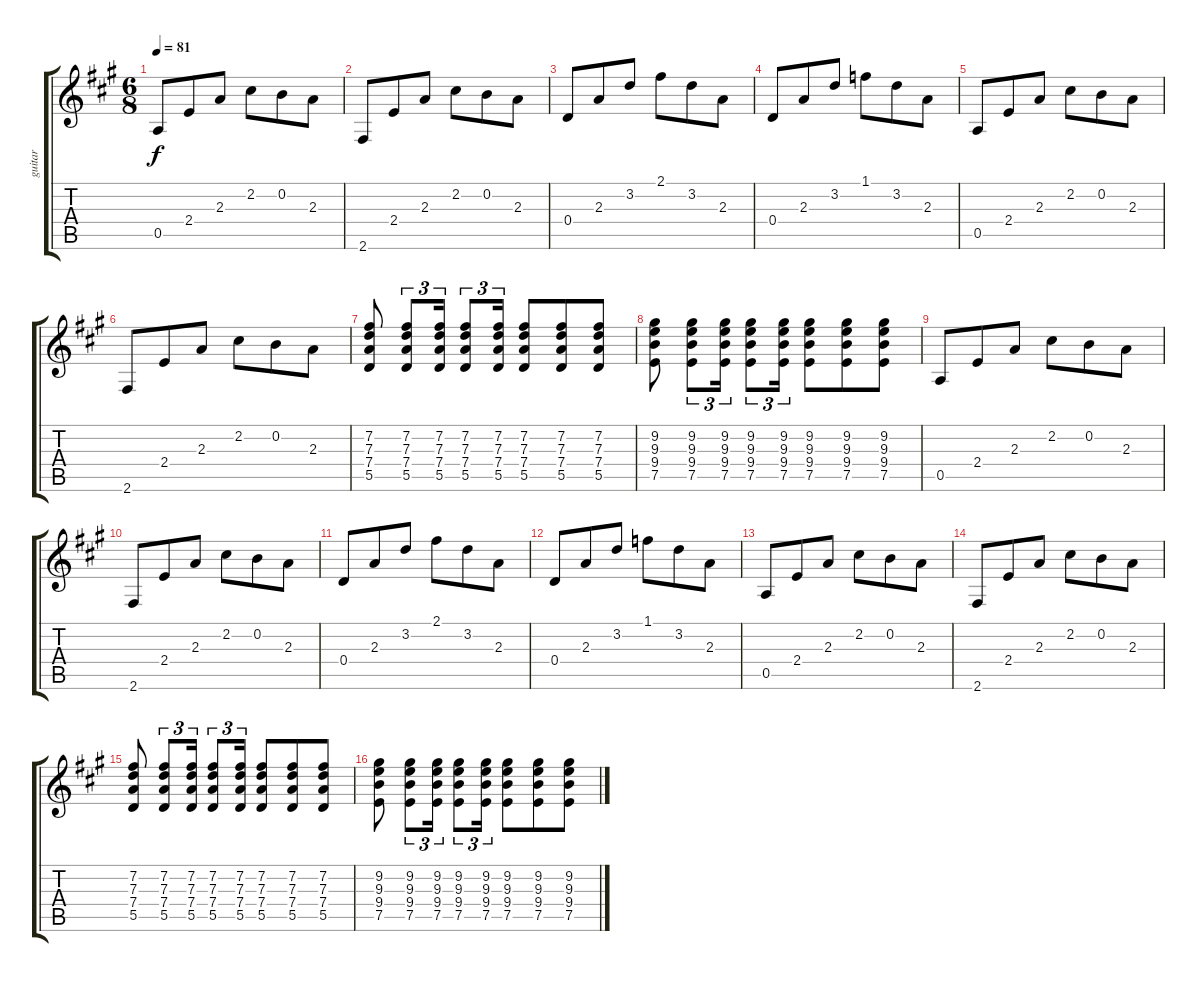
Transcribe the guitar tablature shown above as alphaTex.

\track ("guitar" "guitar") {instrument electricguitarclean}
\staff {score tabs}
\tuning (E4 B3 G3 D3 A2 E2) {hide}
\ts (6 8)
\tempo 81
\clef g2
\ks a
0.5.8{dy f} 2.4.8 2.3.8 2.2.8 0.2.8 2.3.8 |
2.6.8 2.4.8 2.3.8 2.2.8 0.2.8 2.3.8 |
0.4.8 2.3.8 3.2.8 2.1.8 3.2.8 2.3.8 |
0.4.8 2.3.8 3.2.8 1.1.8 3.2.8 2.3.8 |
0.5.8 2.4.8 2.3.8 2.2.8 0.2.8 2.3.8 |
2.6.8 2.4.8 2.3.8 2.2.8 0.2.8 2.3.8 |
(7.2 7.3 7.4 5.5).8 (7.2 7.3 7.4 5.5).8{tu (3 2)} (7.2 7.3 7.4 5.5).16{tu (3 2)} (7.2 7.3 7.4 5.5).8{tu (3 2)} (7.2 7.3 7.4 5.5).16{tu (3 2)} (7.2 7.3 7.4 5.5).8 (7.2 7.3 7.4 5.5).8 (7.2 7.3 7.4 5.5).8 |
(9.2 9.3 9.4 7.5).8 (9.2 9.3 9.4 7.5).8{tu (3 2)} (9.2 9.3 9.4 7.5).16{tu (3 2)} (9.2 9.3 9.4 7.5).8{tu (3 2)} (9.2 9.3 9.4 7.5).16{tu (3 2)} (9.2 9.3 9.4 7.5).8 (9.2 9.3 9.4 7.5).8 (9.2 9.3 9.4 7.5).8 |
0.5.8 2.4.8 2.3.8 2.2.8 0.2.8 2.3.8 |
2.6.8 2.4.8 2.3.8 2.2.8 0.2.8 2.3.8 |
0.4.8 2.3.8 3.2.8 2.1.8 3.2.8 2.3.8 |
0.4.8 2.3.8 3.2.8 1.1.8 3.2.8 2.3.8 |
0.5.8 2.4.8 2.3.8 2.2.8 0.2.8 2.3.8 |
2.6.8 2.4.8 2.3.8 2.2.8 0.2.8 2.3.8 |
(7.2 7.3 7.4 5.5).8 (7.2 7.3 7.4 5.5).8{tu (3 2)} (7.2 7.3 7.4 5.5).16{tu (3 2)} (7.2 7.3 7.4 5.5).8{tu (3 2)} (7.2 7.3 7.4 5.5).16{tu (3 2)} (7.2 7.3 7.4 5.5).8 (7.2 7.3 7.4 5.5).8 (7.2 7.3 7.4 5.5).8 |
(9.2 9.3 9.4 7.5).8 (9.2 9.3 9.4 7.5).8{tu (3 2)} (9.2 9.3 9.4 7.5).16{tu (3 2)} (9.2 9.3 9.4 7.5).8{tu (3 2)} (9.2 9.3 9.4 7.5).16{tu (3 2)} (9.2 9.3 9.4 7.5).8 (9.2 9.3 9.4 7.5).8 (9.2 9.3 9.4 7.5).8
